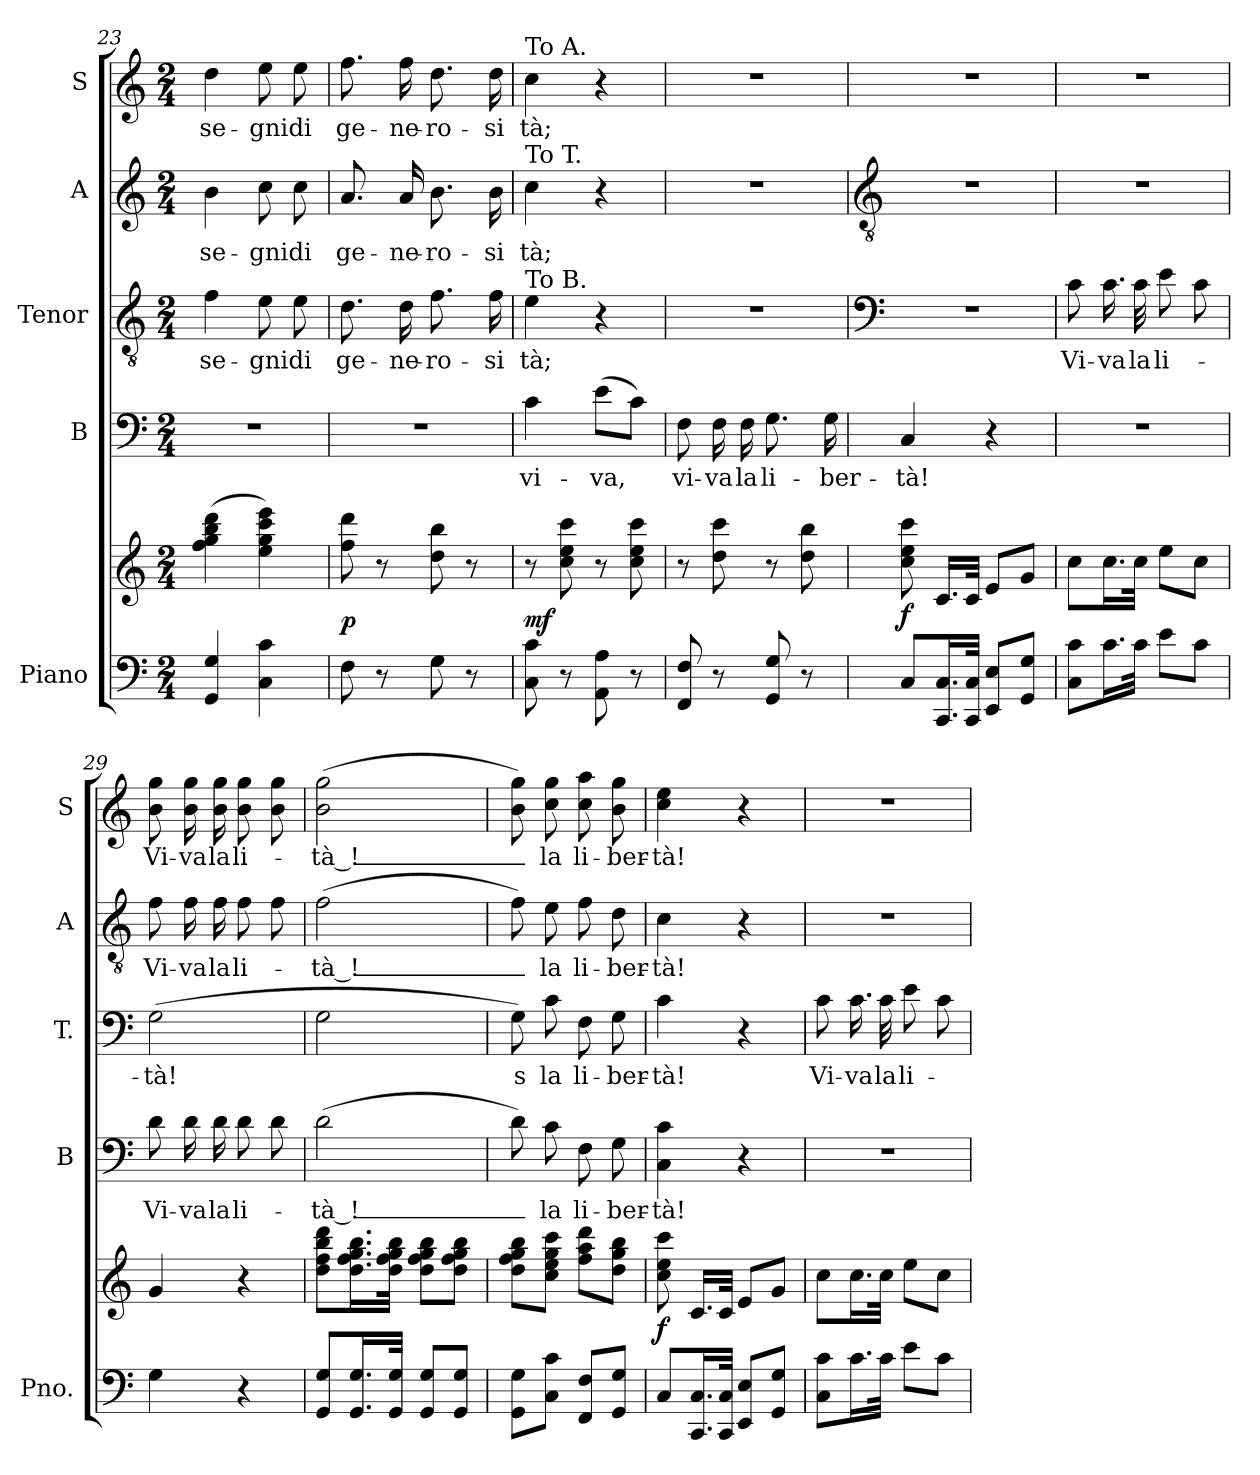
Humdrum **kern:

**kern	**kern	**dynam	**kern	**text	**kern	**text	**kern	**text	**kern	**text
*part5	*part5	*part5	*part4	*part4	*part3	*part3	*part2	*part2	*part1	*part1
*staff6	*staff5	*staff5/6	*staff4	*staff4	*staff3	*staff3	*staff2	*staff2	*staff1	*staff1
*I"Piano	*	*	*I"B	*	*I"Tenor	*	*I"A	*	*I"S	*
*I'Pno.	*	*	*I'B	*	*I'T.	*	*I'A	*	*I'S	*
*clefF4	*clefG2	*	*clefF4	*	*clefGv2	*	*clefG2	*	*clefG2	*
*	*	*	*ITrd7c12	*	*ITrd7c12	*	*	*	*	*
*k[]	*k[]	*	*k[]	*	*k[]	*	*k[]	*	*k[]	*
*C:	*C:	*	*C:	*	*C:	*	*C:	*	*C:	*
*M2/4	*M2/4	*	*M2/4	*	*M2/4	*	*M2/4	*	*M2/4	*
=23	=23	=23	=23	=23	=23	=23	=23	=23	=23	=23
!	!	!	!LO:N:vis=1	!	!	!LO:LY:b:color=#000000	!	!LO:LY:b:color=#000000	!	!LO:LY:b:color=#000000
4GGi/ 4Gi	(4ffi\ 4ggi 4bbi 4dddi	.	2r	.	4Fi\	se-	4bi\	se-	4ddi\	se-
!	!	!	!	!	!	!LO:LY:b:color=#000000	!	!LO:LY:b:color=#000000	!	!LO:LY:b:color=#000000
4Ci\ 4ci	4eei\ 4ggi 4ccci 4eeei)	.	.	.	8Ei\	-gni	8cci\	-gni	8eei\	-gni
!	!	!	!	!	!	!LO:LY:b:color=#000000	!	!LO:LY:b:color=#000000	!	!LO:LY:b:color=#000000
.	.	.	.	.	8Ei\	di	8cci\	di	8eei\	di
=24	=24	=24	=24	=24	=24	=24	=24	=24	=24	=24
!	!	!	!LO:N:vis=1	!	!	!LO:LY:b:color=#000000	!	!LO:LY:b:color=#000000	!	!LO:LY:b:color=#000000
8Fi\	8ffi\ 8dddi	p	2r	.	8.Di\	ge-	8.ai/	ge-	8.ffi\	ge-
8r	8r	.	.	.	.	.	.	.	.	.
!	!	!	!	!	!	!LO:LY:b:color=#000000	!	!LO:LY:b:color=#000000	!	!LO:LY:b:color=#000000
.	.	.	.	.	16Di\L	-ne-	16ai/L	-ne-	16ffi\L	-ne-
!	!	!	!	!	!	!LO:LY:b:color=#000000	!	!LO:LY:b:color=#000000	!	!LO:LY:b:color=#000000
8Gi\	8ddi\ 8bbi	.	.	.	8.Fi\	-ro-	8.bi\	-ro-	8.ddi\	-ro-
8r	8r	.	.	.	.	.	.	.	.	.
!	!	!	!	!	!	!LO:LY:b:color=#000000	!	!LO:LY:b:color=#000000	!	!LO:LY:b:color=#000000
.	.	.	.	.	16Fi\L	-si	16bi\L	-si	16ddi\L	-si
!!LO:PB:g=z
=25	=25	=25	=25	=25	=25	=25	=25	=25	=25	=25
!	!	!	!	!	!	!	!	!	!LO:TX:a:t=To A.	!
!	!	!	!	!	!	!	!LO:TX:a:t=To T.	!	!	!
!	!	!	!	!	!LO:TX:a:t=To B.	!	!	!	!	!
!	!	!	!	!LO:LY:b:color=#000000	!	!LO:LY:b:color=#000000	!	!LO:LY:b:color=#000000	!	!LO:LY:b:color=#000000
8Ci\ 8ci	8r	mf	4Ci\	vi-	4Ei\	tà;	4cci\	tà;	4cci\	tà;
8r	8cci\ 8eei 8ccciL	.	.	.	.	.	.	.	.	.
!	!	!	!	!LO:LY:b:color=#000000	!	!	!	!	!	!
8AAi\ 8AiL	8r	.	(8Ei\L	-va,	4r	.	4r	.	4r	.
8r	8cci\ 8eei 8ccciL	.	8Ci\J)	.	.	.	.	.	.	.
=26	=26	=26	=26	=26	=26	=26	=26	=26	=26	=26
!	!	!	!	!LO:LY:b:color=#000000	!LO:N:vis=1	!	!LO:N:vis=1	!	!LO:N:vis=1	!
8FFi/ 8Fi	8r	.	8FFi\	vi-	2r	.	2r	.	2r	.
!	!	!	!	!LO:LY:b:color=#000000	!	!	!	!	!	!
8r	8ddi\ 8ccciL	.	16FFi\	-va	.	.	.	.	.	.
!	!	!	!	!LO:LY:b:color=#000000	!	!	!	!	!	!
.	.	.	16FFi\	la	.	.	.	.	.	.
!	!	!	!	!LO:LY:b:color=#000000	!	!	!	!	!	!
8GGi/ 8GiL	8r	.	8.GGi\	li-	.	.	.	.	.	.
8r	8ddi\ 8bbiL	.	.	.	.	.	.	.	.	.
!	!	!	!	!LO:LY:b:color=#000000	!	!	!	!	!	!
.	.	.	16GGi\	-ber-	.	.	.	.	.	.
=27	=27	=27	=27	=27	=27	=27	=27	=27	=27	=27
*	*	*	*	*	*clefF4	*	*clefGv2	*	*	*
!	!	!	!	!LO:LY:b:color=#000000	!LO:N:vis=1	!	!LO:N:vis=1	!	!LO:N:vis=1	!
8Ci/L	8cci\ 8eei 8ccci	f	4CCi/	-tà!	2r	.	2r	.	2r	.
16.CCi/ 16.Ci	16.ci/L	.	.	.	.	.	.	.	.	.
32CCi/ 32CiJ	32ci/J	.	.	.	.	.	.	.	.	.
8EEi/ 8EiL	8ei/L	.	4r	.	.	.	.	.	.	.
8GGi/ 8GiJ	8gi/J	.	.	.	.	.	.	.	.	.
=28	=28	=28	=28	=28	=28	=28	=28	=28	=28	=28
!	!	!	!LO:N:vis=1	!	!	!LO:LY:b:color=#000000	!LO:N:vis=1	!	!LO:N:vis=1	!
8Ci\ 8ciL	8cci\L	.	2r	.	8Ci\	Vi-	2r	.	2r	.
!	!	!	!	!	!	!LO:LY:b:color=#000000	!	!	!	!
16.ci\	16.cci\	.	.	.	16.Ci\	-va	.	.	.	.
!	!	!	!	!	!	!LO:LY:b:color=#000000	!	!	!	!
32ci\J	32cci\J	.	.	.	32Ci\L	la	.	.	.	.
!	!	!	!	!	!	!LO:LY:b:color=#000000	!	!	!	!
8ei\L	8eei\L	.	.	.	8Ei\	li-	.	.	.	.
8ci\J	8cci\J	.	.	.	8Ci\	.	.	.	.	.
=29	=29	=29	=29	=29	=29	=29	=29	=29	=29	=29
!	!	!	!	!LO:LY:b:color=#000000	!	!LO:LY:b:color=#000000	!	!LO:LY:b:color=#000000	!	!LO:LY:b:color=#000000
4Gi\	4gi/	.	8Di\	Vi-	(2GGi\	-tà!	8fi\	Vi-	8bi\ 8ggi	Vi-
!	!	!	!	!LO:LY:b:color=#000000	!	!	!	!LO:LY:b:color=#000000	!	!LO:LY:b:color=#000000
.	.	.	16Di\	-va	.	.	16fi\	-va	16bi\ 16ggi	-va
!	!	!	!	!LO:LY:b:color=#000000	!	!	!	!LO:LY:b:color=#000000	!	!LO:LY:b:color=#000000
.	.	.	16Di\	la	.	.	16fi\	la	16bi\ 16ggi	la
!	!	!	!	!LO:LY:b:color=#000000	!	!	!	!LO:LY:b:color=#000000	!	!LO:LY:b:color=#000000
4r	4r	.	8Di\	li-	.	.	8fi\	li-	8bi\ 8ggi	li-
.	.	.	8Di\	.	.	.	8fi\	.	8bi\ 8ggi	.
=30	=30	=30	=30	=30	=30	=30	=30	=30	=30	=30
!	!	!	!	!LO:LY:b:color=#000000	!	!	!	!LO:LY:b:color=#000000	!	!LO:LY:b:color=#000000
8GGi/ 8GiL	8ddi\ 8ffi 8bbi 8dddiL	.	(2Di\	-tà_!_	2GGi\	.	(2fi\	-tà_!_	(2bi\ 2ggi	-tà_!_
16.GGi/ 16.Gi	16.ddi\ 16.ffi 16.ggi 16.bbi	.	.	.	.	.	.	.	.	.
32GGi/ 32GiJ	32ddi\ 32ffi 32ggi 32bbiJ	.	.	.	.	.	.	.	.	.
8GGi/ 8GiL	8ddi\ 8ffi 8ggi 8bbiL	.	.	.	.	.	.	.	.	.
8GGi/ 8GiJ	8ddi\ 8ffi 8ggi 8bbiJ	.	.	.	.	.	.	.	.	.
!!LO:PB:g=z
=31	=31	=31	=31	=31	=31	=31	=31	=31	=31	=31
!	!	!	!	!	!	!LO:LY:b:color=#000000	!	!	!	!
8GGi\ 8GiL	8ddi\ 8ffi 8ggi 8bbiL	.	8Di\)	.	8GGi\)	s	8fi\)	.	8bi\ 8ggi)	.
!	!	!	!	!LO:LY:b:color=#000000	!	!LO:LY:b:color=#000000	!	!LO:LY:b:color=#000000	!	!LO:LY:b:color=#000000
8Ci\ 8ciJ	8cci\ 8eei 8ggi 8ccciJ	.	8Ci\	la	8Ci\	la	8ei\	la	8cci\ 8ggi	la
!	!	!	!	!LO:LY:b:color=#000000	!	!LO:LY:b:color=#000000	!	!LO:LY:b:color=#000000	!	!LO:LY:b:color=#000000
8FFi/ 8FiL	8ffi\ 8aai 8dddiL	.	8FFi\	li-	8FFi\	li-	8fi\	li-	8cci\ 8aai	li-
!	!	!	!	!LO:LY:b:color=#000000	!	!LO:LY:b:color=#000000	!	!LO:LY:b:color=#000000	!	!LO:LY:b:color=#000000
8GGi/ 8GiJ	8ddi\ 8ggi 8bbiJ	.	8GGi\	-ber-	8GGi\	-ber-	8di\	-ber-	8bi\ 8ggi	-ber-
=32	=32	=32	=32	=32	=32	=32	=32	=32	=32	=32
!	!	!	!	!LO:LY:b:color=#000000	!	!LO:LY:b:color=#000000	!	!LO:LY:b:color=#000000	!	!LO:LY:b:color=#000000
8Ci/L	8cci\ 8eei 8ccci	f	4CCi\ 4Ci	-tà!	4Ci\	-tà!	4ci\	-tà!	4cci\ 4eei	-tà!
16.CCi/ 16.Ci	16.ci/L	.	.	.	.	.	.	.	.	.
32CCi/ 32CiJ	32ci/J	.	.	.	.	.	.	.	.	.
8EEi/ 8EiL	8ei/L	.	4r	.	4r	.	4r	.	4r	.
8GGi/ 8GiJ	8gi/J	.	.	.	.	.	.	.	.	.
=33	=33	=33	=33	=33	=33	=33	=33	=33	=33	=33
!	!	!	!LO:N:vis=1	!	!	!LO:LY:b:color=#000000	!LO:N:vis=1	!	!LO:N:vis=1	!
8Ci\ 8ciL	8cci\L	.	2r	.	8Ci\	Vi-	2r	.	2r	.
!	!	!	!	!	!	!LO:LY:b:color=#000000	!	!	!	!
16.ci\	16.cci\	.	.	.	16.Ci\	-va	.	.	.	.
!	!	!	!	!	!	!LO:LY:b:color=#000000	!	!	!	!
32ci\J	32cci\J	.	.	.	32Ci\L	la	.	.	.	.
!	!	!	!	!	!	!LO:LY:b:color=#000000	!	!	!	!
8ei\L	8eei\L	.	.	.	8Ei\	li-	.	.	.	.
8ci\J	8cci\J	.	.	.	8Ci\	.	.	.	.	.
=	=	=	=	=	=	=	=	=	=	=
*-	*-	*-	*-	*-	*-	*-	*-	*-	*-	*-
